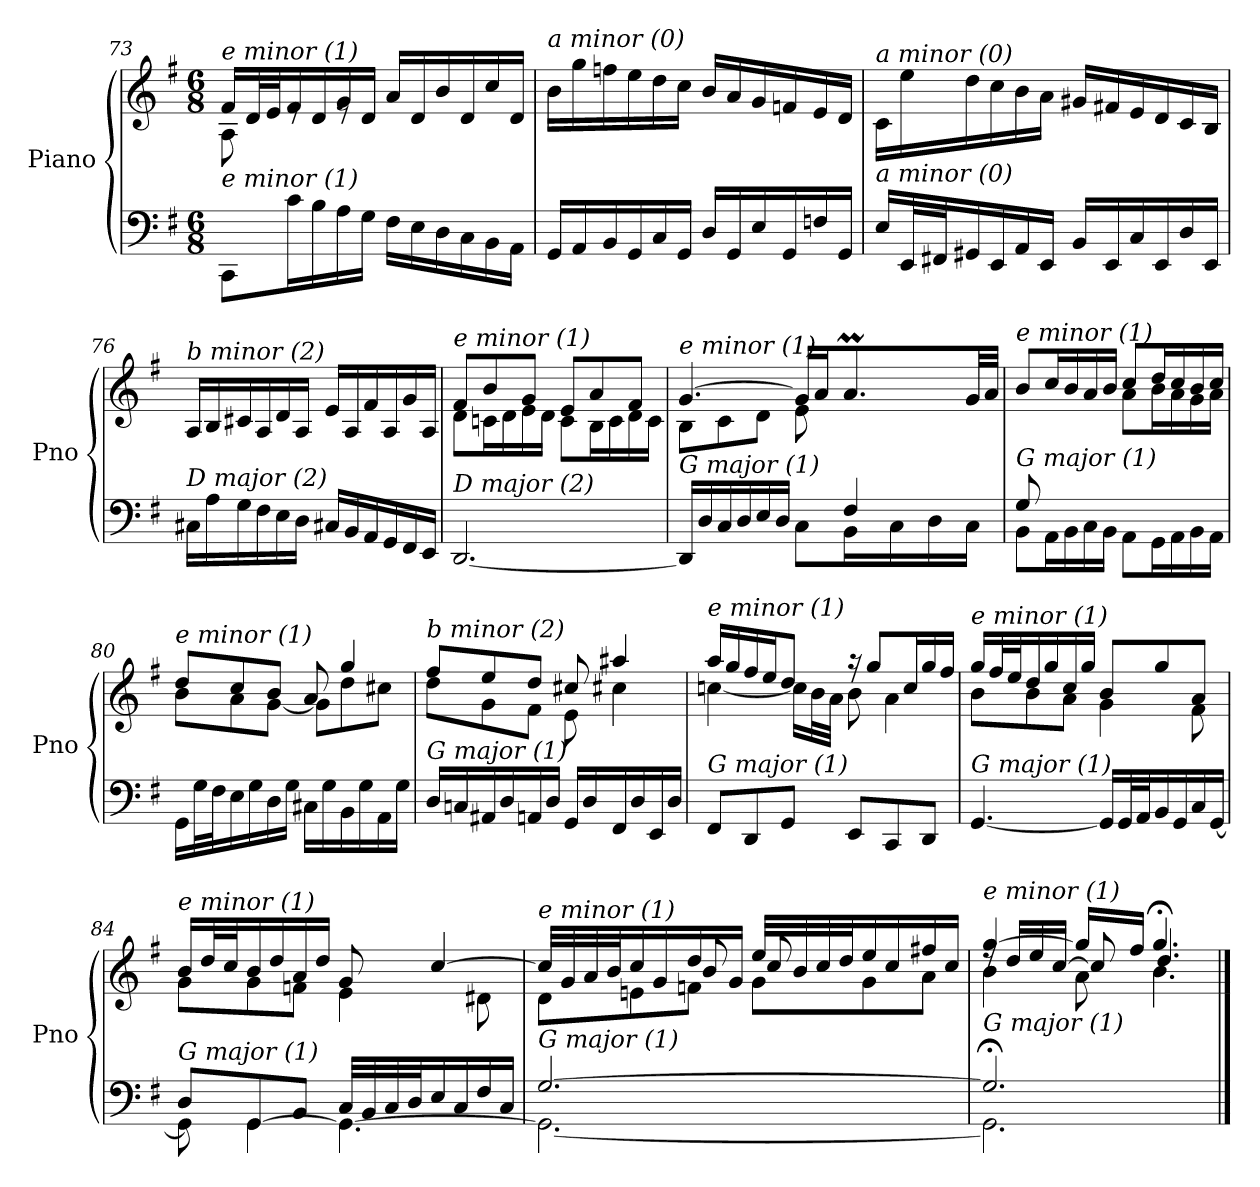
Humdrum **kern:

**kern	**kern
*part1	*part1
*staff2	*staff1
*I"Piano	*
*I'Pno	*
*clefF4	*clefG2
*k[f#]	*k[f#]
*M6/8	*M6/8
=73	=73
*^	*^
!	!	!LO:TX:i:t=e minor (1)	!
!LO:TX:i:t=e minor (1)	!	!	!
4.ryy	8CC\L	16f#/LL	8A\
.	.	32d/L	.
.	.	32e/J	.
.	16c\L	16f#/	8re
.	16B\	16d/	.
.	16A\	16g/	8re
.	16G\JJ	16d/JJ	.
4.ryy	16F#\LL	16a/LL	4.ryy
.	16E\	16d/	.
.	16D\	16b/	.
.	16C\	16d/	.
.	16BB\	16cc/	.
.	16AA\JJ	16d/JJ	.
*	*	*v	*v
=74	=74	=74
!	!	!LO:TX:i:t=a minor (0)
!LO:TX:i:t=a minor (0)	!	!
*v	*v	*
16GG/LL	16b\LL
16AA/	16gg\
16BB/	16ffn\
16GG/	16ee\
16C/	16dd\
16GG/JJ	16cc\JJ
16D/LL	16b/LL
16GG/	16a/
16E/	16g/
16GG/	16fn/
16Fn/	16e/
16GG/JJ	16d/JJ
!!LO:LB:g=z
=75	=75
!	!LO:TX:i:t=a minor (0)
!LO:TX:i:t=a minor (0)	!
16E/LL	16c/LL
32EE/L	16ee\
32FF#X/J	.
16GG#X/	16dd\
16EE/	16cc\
16AA/	16b\
16EE/JJ	16a\JJ
16BB/LL	16g#X/LL
16EE/	16f#X/
16C/	16e/
16EE/	16d/
16D/	16c/
16EE/JJ	16B/JJ
=76	=76
!	!LO:TX:i:t=b minor (2)
!LO:TX:i:t=D major (2)	!
16C#X\LL	16A/LL
16A\	16B/
16G\	16c#X/
16F#\	16A/
16E\	16d/
16D\JJ	16A/JJ
16C#X/LL	16e/LL
16BB/	16A/
16AA/	16f#/
16GG/	16A/
16FF#/	16g/
16EE/JJ	16A/JJ
=77	=77
*	*^
!	!LO:TX:i:t=e minor (1)	!
!LO:TX:i:t=D major (2)	!	!
[2.DD/	8f#/L	8d\L
.	8b/	16cn\L
.	.	16d\
.	8g/J	16e\
.	.	16d\JJ
.	8e/L	8c\L
.	8a/	16B\L
.	.	16c\
.	8f#/J	16d\
.	.	16c\JJ
=78	=78	=78
*^	*	*^
*	*^	*	*	*
!	!	!	!LO:TX:i:t=e minor (1)	!	!
!LO:TX:i:t=G major (1)	!	!	!	!	!
2ryy	16DD/LL]	2ryy	[4.g/	8B\L	2ryy
.	16D/	.	.	.	.
.	16C/	.	.	8c\	.
.	16D/	.	.	.	.
.	16E/	.	.	8d\J	.
.	16D/JJ	.	.	.	.
.	8C\L	.	16g/LL]	8e\	.
.	.	.	16a/J	.	.
8.ryy	16BB\L	4F#/	8.aM/	32b!yy	4ryy
.	.	.	.	32a!yy	.
.	16C\	.	.	32b!yy	.
.	.	.	.	32a!yy	.
.	16D\	.	.	32b!yy	.
.	.	.	.	32a!yy	.
16ryy	16C\JJ	.	32g/LL	16ryy	.
.	.	.	32a/JJJ	.	.
*	*v	*v	*	*	*
*	*	*	*v	*v
!!LO:LB:g=z
=79	=79	=79	=79
!	!	!LO:TX:i:t=e minor (1)	!
!LO:TX:i:t=G major (1)	!	!	!
8G/L	8BB\L	8b/L	8ryy
2ryy	16AA\L	16cc/L	16a\L
.	16BB\	16b/	16g\
.	16C\	16a/	16f#\
.	16BB\JJ	16b/JJ	16g\JJ
.	8AA\L	8cc/L	8a\L
.	16GG\L	16dd/L	16b\L
.	16AA\	16cc/	16a\
8ryy	16BB\	16b/	16g\
.	16AA\JJ	16cc/JJ	16a\JJ
=80	=80	=80	=80
!	!	!LO:TX:i:t=e minor (1)	!
!LO:TX:i:t=D major (2)	!	!	!
*v	*v	*	*
16GG\LL	8dd/L	8b\L
32G\L	.	.
32F#\J	.	.
16E\	8cc/	8a\
16G\	.	.
16D\	8b/J	[8g\J
16G\JJ	.	.
16C#X\LL	8a/	8g\L]
16G\	.	.
16BB\	4gg/	8dd\
16G\	.	.
16AA\	.	8cc#X\J
16G\JJ	.	.
=81	=81	=81
!	!LO:TX:i:t=b minor (2)	!
!LO:TX:i:t=G major (1)	!	!
16D/LL	8ff#/L	8dd\L
16Cn/	.	.
16AA#Xi/	8ee/	8g\
16D/	.	.
16AA/	8dd/J	8f#\J
16D/JJ	.	.
16GG/LL	8cc#X/	8e\
16D/	.	.
16FF#/	4aa#Xi/	4cc#X\
16D/	.	.
16EE/	.	.
16D/JJ	.	.
=82	=82	=82
!	!LO:TX:i:t=e minor (1)	!
!LO:TX:i:t=G major (1)	!	!
8FF#/L	16aa/LL	[4ccn\
.	16gg/	.
8DD/	16ff#/	.
.	16ee/J	.
8GG/J	8dd/J	16cc\LL]
.	.	32b\L
.	.	32a\JJJ
8EE/L	16r	8b\
.	8gg/L	.
8CC/	.	4a\
.	16cc/L	.
8DD/J	16gg/	.
.	16ff#/JJ	.
!!LO:LB:g=z	!!
=83	=83	=83
!	!LO:TX:i:t=e minor (1)	!
!LO:TX:i:t=G major (1)	!	!
[4.GG/	16gg/LL	8b\L
.	32ff#/L	.
.	32ee/J	.
.	16dd/	8b\
.	16gg/	.
.	16cc/	8a\J
.	16gg/JJ	.
16GG/LL]	8b/L	4g\
32GG/L	.	.
32AA/J	.	.
16BB/	8gg/	.
16GG/	.	.
16C/	8a/J	8f#\
[16GG/JJ	.	.
=84	=84	=84
*^	*	*
!	!	!LO:TX:i:t=e minor (1)	!
!LO:TX:i:t=G major (1)	!	!	!
8GG\]	8D/L	16b/LL	8g\L
.	.	32dd/L	.
.	.	32cc/J	.
[4GG\	8GG/	16b/	8g\
.	.	16dd/	.
.	8BB/J	16a/	8fn\J
.	.	16dd/JJ	.
4.GG\_	32C/LLL	8g/	4e\
.	32BB/	.	.
.	32C/	.	.
.	32D/J	.	.
.	16E/	[4cc/	.
.	16C/	.	.
.	16F#/	.	8d#Xi\
.	16C/JJ	.	.
=85	=85	=85	=85
*	*^	*	*^
!	!	!	!LO:TX:i:t=e minor (1)	!	!
!LO:TX:i:t=G major (1)	!	!	!	!	!
4ryy	2.GG\_	[2.G/	32cc/LLL]	8d\L	4ryy
.	.	.	32g/	.	.
.	.	.	32a/	.	.
.	.	.	32b/J	.	.
.	.	.	16cc/	8en\	.
.	.	.	16g/	.	.
4ryy	.	.	16dd/	8fn\J	8b/
.	.	.	16g/JJ	.	.
.	.	.	32ee/LLL	8g\L	8cc/
.	.	.	32b/	.	.
.	.	.	32cc/	.	.
.	.	.	32dd/J	.	.
4ryy	.	.	16ee/	8g\	4ryy
.	.	.	16cc/	.	.
.	.	.	16ff#X/	8a\J	.
.	.	.	16cc/JJ	.	.
*	*v	*v	*	*	*
=86	=86	=86	=86	=86
!	!	!LO:TX:i:t=e minor (1)	!	!
!LO:TX:i:t=G major (1)	!	!	!	!
2.GG;\]	2.G/]	[4gg/	4b\	16rff
.	.	.	.	16dd/LL
.	.	.	.	16ee/
.	.	.	.	[16cc/JJ
.	.	16gg/LL]	8a\	8cc/]
.	.	16ff#/JJ	.	.
.	.	4.gg;</	4.b\	4.dd/
*v	*v	*	*	*
*	*v	*v	*v
==	==
*-	*-
